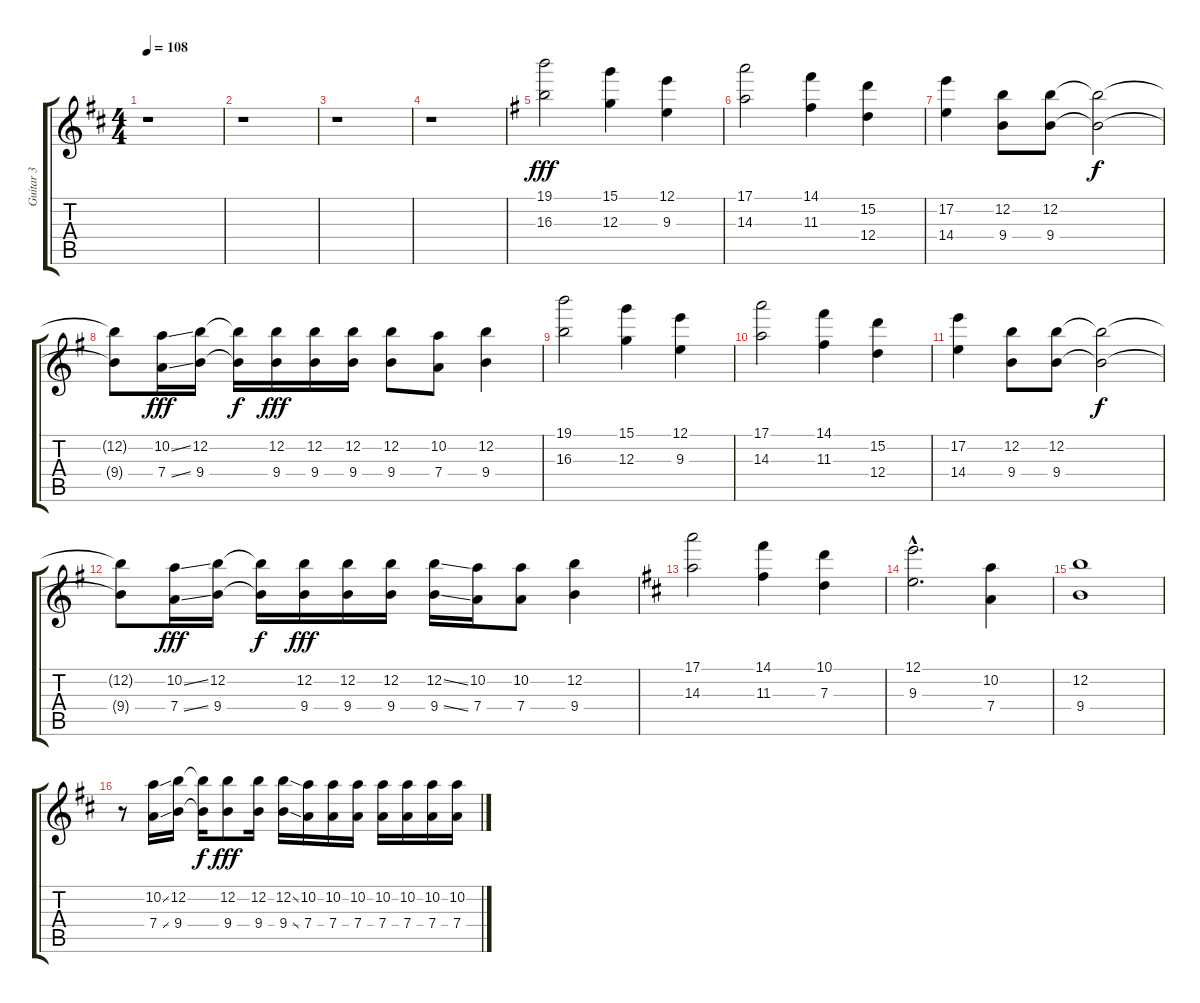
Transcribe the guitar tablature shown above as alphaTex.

\track ("Guitar 3" "Guitar 3") {instrument distortionguitar}
\staff {score tabs}
\tuning (E4 B3 G3 D3 A2 E2) {hide}
\ts (4 4)
\tempo 108
\clef g2
\ks d
r.1{dy f} |
r.1 |
r.1 |
r.1 |
\ks g
(19.1 16.3).2{dy fff} (15.1 12.3).4 (12.1 9.3).4 |
(17.1 14.3).2 (14.1 11.3).4 (15.2 12.4).4 |
(17.2 14.4).4 (12.2 9.4).8 (12.2 9.4).8 (12.2{t} 9.4{t}).2{dy f} |
(12.2{t} 9.4{t}).8 (10.2{ss} 7.4{ss}).16{dy fff} (12.2 9.4).16 (12.2{t} 9.4{t}).16{dy f} (12.2 9.4).16{dy fff} (12.2 9.4).16 (12.2 9.4).16 (12.2 9.4).8 (10.2 7.4).8 (12.2 9.4).4 |
(19.1 16.3).2 (15.1 12.3).4 (12.1 9.3).4 |
(17.1 14.3).2 (14.1 11.3).4 (15.2 12.4).4 |
(17.2 14.4).4 (12.2 9.4).8 (12.2 9.4).8 (12.2{t} 9.4{t}).2{dy f} |
(12.2{t} 9.4{t}).8 (10.2{ss} 7.4{ss}).16{dy fff} (12.2 9.4).16 (12.2{t} 9.4{t}).16{dy f} (12.2 9.4).16{dy fff} (12.2 9.4).16 (12.2 9.4).16 (12.2{ss} 9.4{ss}).16 (10.2 7.4).16 (10.2 7.4).8 (12.2 9.4).4 |
\ks d
(17.1 14.3).2 (14.1 11.3).4 (10.1 7.3).4 |
(12.1{hac} 9.3{hac}).2{d} (10.2 7.4).4 |
(12.2 9.4).1 |
r.8 (10.2{ss} 7.4{ss}).16 (12.2 9.4).16 (12.2{t} 9.4{t}).16{dy f} (12.2 9.4).8{dy fff} (12.2 9.4).16 (12.2{ss} 9.4{ss}).16 (10.2 7.4).16 (10.2 7.4).16 (10.2 7.4).16 (10.2 7.4).16 (10.2 7.4).16 (10.2 7.4).16 (10.2 7.4).16
